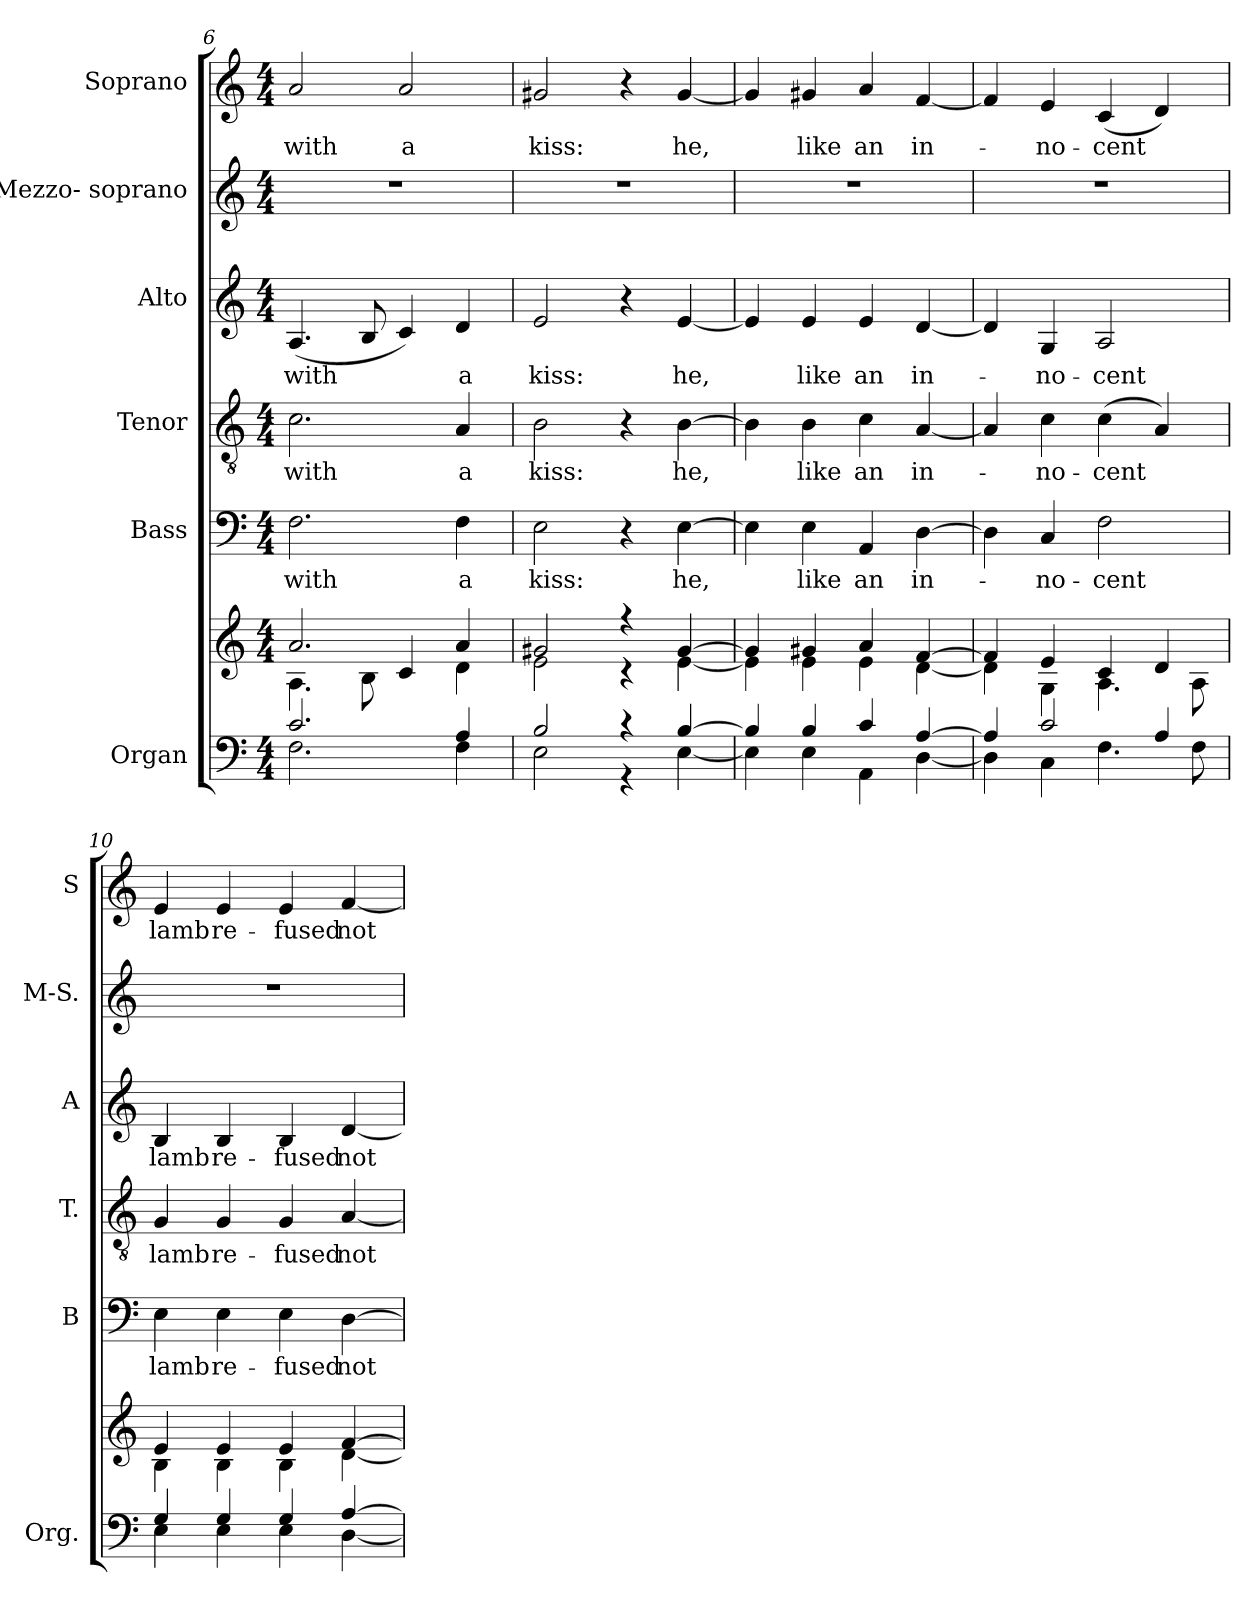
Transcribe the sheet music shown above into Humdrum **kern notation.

**kern	**kern	**kern	**text	**kern	**text	**kern	**text	**kern	**kern	**text
*part6	*part6	*part5	*part5	*part4	*part4	*part3	*part3	*part2	*part1	*part1
*staff7	*staff6	*staff5	*staff5	*staff4	*staff4	*staff3	*staff3	*staff2	*staff1	*staff1
*I"Organ	*	*I"Bass	*	*I"Tenor	*	*I"Alto	*	*I"Mezzo- soprano	*I"Soprano	*
*I'Org.	*	*I'B	*	*I'T.	*	*I'A	*	*I'M-S.	*I'S	*
*clefF4	*clefG2	*clefF4	*	*clefGv2	*	*clefG2	*	*clefG2	*clefG2	*
*	*	*	*	*ITrd7c12	*	*	*	*	*	*
*k[]	*k[]	*k[]	*	*k[]	*	*k[]	*	*k[]	*k[]	*
*C:	*C:	*C:	*	*C:	*	*C:	*	*C:	*C:	*
*M4/4	*M4/4	*M4/4	*	*M4/4	*	*M4/4	*	*M4/4	*M4/4	*
=6	=6	=6	=6	=6	=6	=6	=6	=6	=6	=6
*^	*^	*	*	*	*	*	*	*	*	*
!	!	!	!	!	!LO:LY:b:color=#000000	!	!	!	!	!	!	!
!	!	!	!	!	!	!	!LO:LY:b:color=#000000	!	!	!	!	!
!	!	!	!	!	!	!	!	!	!LO:LY:b:color=#000000	!	!	!
!	!	!	!	!	!	!	!	!	!	!	!	!LO:LY:b:color=#000000
2.ci/	2.Fi\	2.ai/	4.Ai\	2.Fi\	with	2.Ci\	with	(4.Ai/	with	1r	2ai/	with
.	.	.	8Bi\	.	.	.	.	8Bi/	.	.	.	.
!	!	!	!	!	!	!	!	!	!	!	!	!LO:LY:b:color=#000000
.	.	.	4ci/	.	.	.	.	4ci/)	.	.	2ai/	a
!	!	!	!	!	!LO:LY:b:color=#000000	!	!	!	!	!	!	!
!	!	!	!	!	!	!	!LO:LY:b:color=#000000	!	!	!	!	!
!	!	!	!	!	!	!	!	!	!LO:LY:b:color=#000000	!	!	!
4Ai/	4Fi\	4ai/	4di\	4Fi\	a	4AAi/	a	4di/	a	.	.	.
=7	=7	=7	=7	=7	=7	=7	=7	=7	=7	=7	=7	=7
!	!	!	!	!	!LO:LY:b:color=#000000	!	!	!	!	!	!	!
!	!	!	!	!	!	!	!LO:LY:b:color=#000000	!	!	!	!	!
!	!	!	!	!	!	!	!	!	!LO:LY:b:color=#000000	!	!	!
!	!	!	!	!	!	!	!	!	!	!	!	!LO:LY:b:color=#000000
2Bi/	2Ei\	2g#Xi/	2ei\	2Ei\	kiss:	2BBi\	kiss:	2ei/	kiss:	1r	2g#Xi/	kiss:
4r	4r	4r	4r	4r	.	4r	.	4r	.	.	4r	.
!	!	!	!	!	!LO:LY:b:color=#000000	!	!	!	!	!	!	!
!	!	!	!	!	!	!	!LO:LY:b:color=#000000	!	!	!	!	!
!	!	!	!	!	!	!	!	!	!LO:LY:b:color=#000000	!	!	!
!	!	!	!	!	!	!	!	!	!	!	!	!LO:LY:b:color=#000000
[4Bi/	[4Ei\	[4g#i/	[4ei\	[4Ei\	he,	[4BBi\	he,	[4ei/	he,	.	[4g#i/	he,
=8	=8	=8	=8	=8	=8	=8	=8	=8	=8	=8	=8	=8
4Bi/]	4Ei\]	4g#i/]	4ei\]	4Ei\]	.	4BBi\]	.	4ei/]	.	1r	4g#i/]	.
!	!	!	!	!	!LO:LY:b:color=#000000	!	!	!	!	!	!	!
!	!	!	!	!	!	!	!LO:LY:b:color=#000000	!	!	!	!	!
!	!	!	!	!	!	!	!	!	!LO:LY:b:color=#000000	!	!	!
!	!	!	!	!	!	!	!	!	!	!	!	!LO:LY:b:color=#000000
4Bi/	4Ei\	4g#Xi/	4ei\	4Ei\	like	4BBi\	like	4ei/	like	.	4g#Xi/	like
!	!	!	!	!	!LO:LY:b:color=#000000	!	!	!	!	!	!	!
!	!	!	!	!	!	!	!LO:LY:b:color=#000000	!	!	!	!	!
!	!	!	!	!	!	!	!	!	!LO:LY:b:color=#000000	!	!	!
!	!	!	!	!	!	!	!	!	!	!	!	!LO:LY:b:color=#000000
4ci/	4AAi\	4ai/	4ei\	4AAi/	an	4Ci\	an	4ei/	an	.	4ai/	an
!	!	!	!	!	!LO:LY:b:color=#000000	!	!	!	!	!	!	!
!	!	!	!	!	!	!	!LO:LY:b:color=#000000	!	!	!	!	!
!	!	!	!	!	!	!	!	!	!LO:LY:b:color=#000000	!	!	!
!	!	!	!	!	!	!	!	!	!	!	!	!LO:LY:b:color=#000000
[4Ai/	[4Di\	[4fi/	[4di\	[4Di\	in-	[4AAi/	in-	[4di/	in-	.	[4fi/	in-
!!LO:PB:g=z
=9	=9	=9	=9	=9	=9	=9	=9	=9	=9	=9	=9	=9
4Ai/]	4Di\]	4fi/]	4di\]	4Di\]	.	4AAi/]	.	4di/]	.	1r	4fi/]	.
!	!	!	!	!	!LO:LY:b:color=#000000	!	!	!	!	!	!	!
!	!	!	!	!	!	!	!LO:LY:b:color=#000000	!	!	!	!	!
!	!	!	!	!	!	!	!	!	!LO:LY:b:color=#000000	!	!	!
!	!	!	!	!	!	!	!	!	!	!	!	!LO:LY:b:color=#000000
2ci/	4Ci\	4ei/	4Gi\	4Ci/	-no-	4Ci\	-no-	4Gi/	-no-	.	4ei/	-no-
!	!	!	!	!	!LO:LY:b:color=#000000	!	!	!	!	!	!	!
!	!	!	!	!	!	!	!LO:LY:b:color=#000000	!	!	!	!	!
!	!	!	!	!	!	!	!	!	!LO:LY:b:color=#000000	!	!	!
!	!	!	!	!	!	!	!	!	!	!	!	!LO:LY:b:color=#000000
.	4.Fi\	4ci/	4.Ai\	2Fi\	-cent	(4Ci\	-cent	2Ai/	-cent	.	(4ci/	-cent
4Ai/	.	4di/	.	.	.	4AAi/)	.	.	.	.	4di/)	.
.	8Fi\	.	8Ai\	.	.	.	.	.	.	.	.	.
=10	=10	=10	=10	=10	=10	=10	=10	=10	=10	=10	=10	=10
!	!	!	!	!	!LO:LY:b:color=#000000	!	!	!	!	!	!	!
!	!	!	!	!	!	!	!LO:LY:b:color=#000000	!	!	!	!	!
!	!	!	!	!	!	!	!	!	!LO:LY:b:color=#000000	!	!	!
!	!	!	!	!	!	!	!	!	!	!	!	!LO:LY:b:color=#000000
4Gi/	4Ei\	4ei/	4Bi\	4Ei\	lamb	4GGi/	lamb	4Bi/	lamb	1r	4ei/	lamb
!	!	!	!	!	!LO:LY:b:color=#000000	!	!	!	!	!	!	!
!	!	!	!	!	!	!	!LO:LY:b:color=#000000	!	!	!	!	!
!	!	!	!	!	!	!	!	!	!LO:LY:b:color=#000000	!	!	!
!	!	!	!	!	!	!	!	!	!	!	!	!LO:LY:b:color=#000000
4Gi/	4Ei\	4ei/	4Bi\	4Ei\	re-	4GGi/	re-	4Bi/	re-	.	4ei/	re-
!	!	!	!	!	!LO:LY:b:color=#000000	!	!	!	!	!	!	!
!	!	!	!	!	!	!	!LO:LY:b:color=#000000	!	!	!	!	!
!	!	!	!	!	!	!	!	!	!LO:LY:b:color=#000000	!	!	!
!	!	!	!	!	!	!	!	!	!	!	!	!LO:LY:b:color=#000000
4Gi/	4Ei\	4ei/	4Bi\	4Ei\	-fused	4GGi/	-fused	4Bi/	-fused	.	4ei/	-fused
!	!	!	!	!	!LO:LY:b:color=#000000	!	!	!	!	!	!	!
!	!	!	!	!	!	!	!LO:LY:b:color=#000000	!	!	!	!	!
!	!	!	!	!	!	!	!	!	!LO:LY:b:color=#000000	!	!	!
!	!	!	!	!	!	!	!	!	!	!	!	!LO:LY:b:color=#000000
[4Ai/	[4Di\	[4fi/	[4di\	[4Di\	not	[4AAi/	not	[4di/	not	.	[4fi/	not
*v	*v	*	*	*	*	*	*	*	*	*	*	*
*	*v	*v	*	*	*	*	*	*	*	*	*
=	=	=	=	=	=	=	=	=	=	=
*-	*-	*-	*-	*-	*-	*-	*-	*-	*-	*-
